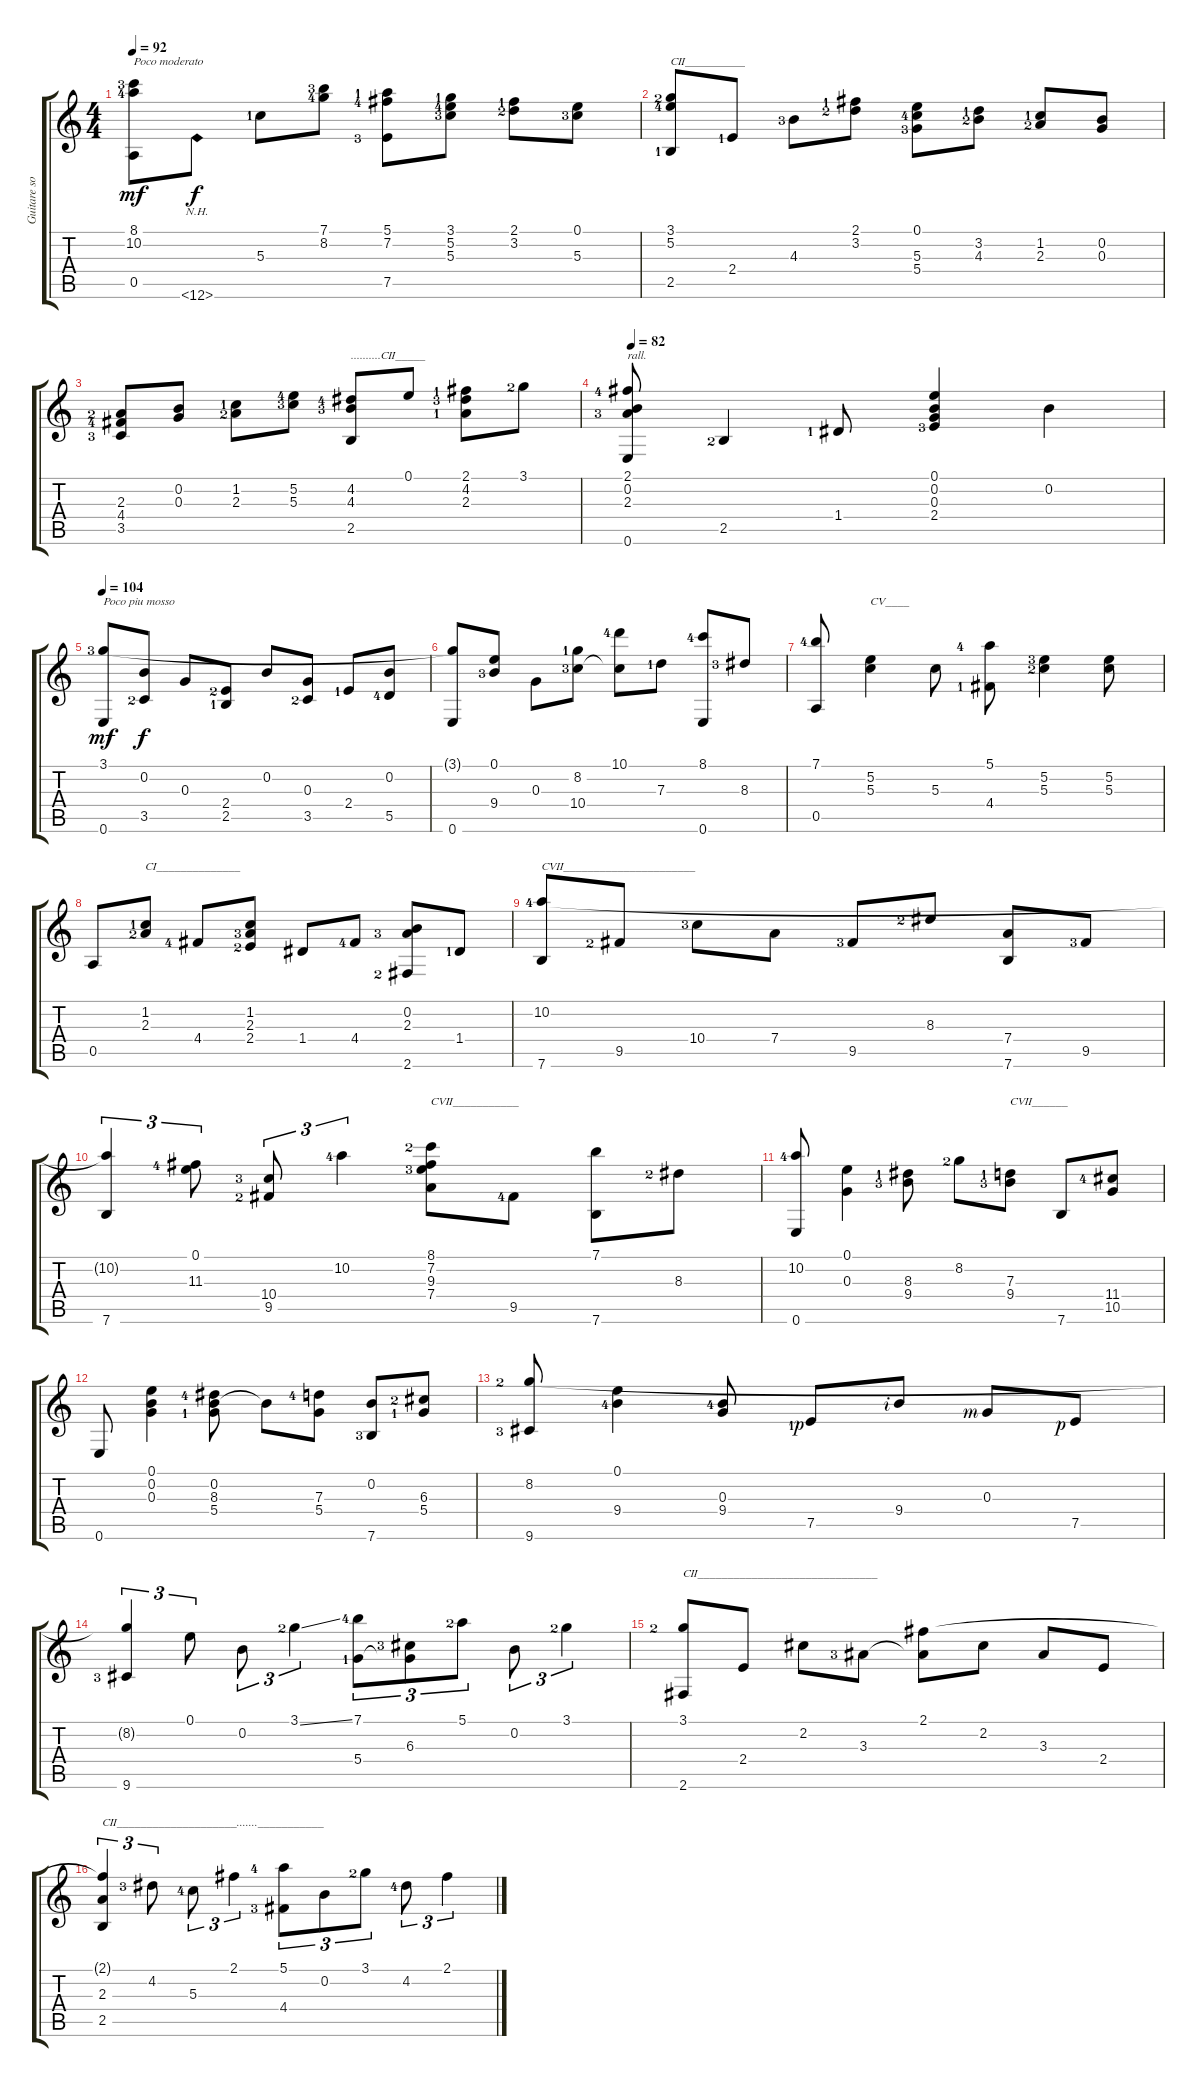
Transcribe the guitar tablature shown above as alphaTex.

\track ("Guitare solo" "Guitare so") {instrument acousticguitarnylon}
\staff {score tabs}
\tuning (E4 B3 G3 D3 A2 E2) {hide}
\ts (4 4)
\tempo 92
\clef g2
\ks c
(8.1{lf 4} 10.2{lf 5} 0.5).8{txt "Poco moderato" dy mf instrument acousticguitarnylon} 12.6{nh}.8{dy f} 5.3{lf 2}.8 (7.1{lf 4} 8.2{lf 5}).8 (5.1{lf 2} 7.2{lf 5} 7.5{lf 4}).8 (3.1{lf 2} 5.2{lf 5} 5.3{lf 4}).8 (2.1{lf 2} 3.2{lf 3}).8 (0.1 5.3{lf 4}).8 |
(3.1{lf 3} 5.2{lf 5} 2.5{lf 2}).8{txt "CII__________"} 2.4{lf 2}.8 4.3{lf 4}.8 (2.1{lf 2} 3.2{lf 3}).8 (0.1 5.3{lf 5} 5.4{lf 4}).8 (3.2{lf 2} 4.3{lf 3}).8 (1.2{lf 2} 2.3{lf 3}).8 (0.2 0.3).8 |
(2.3{lf 3} 4.4{lf 5} 3.5{lf 4}).8 (0.2 0.3).8 (1.2{lf 2} 2.3{lf 3}).8 (5.2{lf 5} 5.3{lf 4}).8 (4.2{lf 5} 4.3{lf 4} 2.5).8{txt "..........CII_____"} 0.1.8 (2.1{lf 2} 4.2{lf 4} 2.3{lf 2}).8 3.1{lf 3}.8 |
\tempo 82
(2.1{lf 5} 0.2 2.3{lf 4} 0.6).8{txt "rall."} 2.5{lf 3}.4 1.4{lf 2}.8 (0.1 0.2 0.3 2.4{lf 4}).4 0.2.4 |
\tempo 104
(3.1{lf 4} 0.6).8{txt "Poco piu mosso" dy mf} (0.2 3.5{lf 3}).8{dy f} 0.3.8 (2.4{lf 3} 2.5{lf 2}).8 0.2.8 (0.3 3.5{lf 3}).8 2.4{lf 2}.8 (0.2 5.5{lf 5}).8 |
(3.1{t} 0.6).8 (0.1 9.4{lf 4}).8 0.3.8 (8.2{lf 2} 10.4{lf 4}).8 (10.1{lf 5} 10.4{t}).8 7.3{lf 2}.8 (8.1{lf 5} 0.6).8 8.3{lf 4}.8 |
(7.1{lf 5} 0.5).8 (5.2 5.3).4{txt "CV____"} 5.3.8 (5.1{lf 5} 4.4{lf 2}).8 (5.2{lf 4} 5.3{lf 3}).4 (5.2 5.3).8 |
0.5.8 (1.2{lf 2} 2.3{lf 3}).8{txt "CI______________"} 4.4{lf 5}.8 (1.2 2.3{lf 4} 2.4{lf 3}).8 1.4.8 4.4{lf 5}.8 (0.2 2.3{lf 4} 2.6{lf 3}).8 1.4{lf 2}.8 |
(10.2{lf 5} 7.6).8{txt "CVII______________________"} 9.5{lf 3}.8 10.4{lf 4}.8 7.4.8 9.5{lf 4}.8 8.3{lf 3}.8 (7.4 7.6).8 9.5{lf 4}.8 |
(10.2{t} 7.6).4{tu (3 2)} (0.1 11.3{lf 5}).8{tu (3 2)} (10.4{lf 4} 9.5{lf 3}).8{tu (3 2)} 10.2{lf 5}.4{tu (3 2)} (8.1{lf 3} 7.2 9.3{lf 4} 7.4).8{txt "CVII___________"} 9.5{lf 5}.8 (7.1 7.6).8 8.3{lf 3}.8 |
(10.2{lf 5} 0.6).8 (0.1 0.3).4 (8.3{lf 2} 9.4{lf 4}).8 8.2{lf 3}.8 (7.3{lf 2} 9.4{lf 4}).8{txt "CVII______"} 7.6.8 (11.4{lf 5} 10.5).8 |
0.6.8 (0.1 0.2 0.3).4 (0.2 8.3{lf 5} 5.4{lf 2}).8 0.2{t}.8 (7.3{lf 5} 5.4).8 (0.2 7.6{lf 4}).8 (6.3{lf 3} 5.4{lf 2}).8 |
(8.2{lf 3} 9.6{lf 4}).8 (0.1 9.4{lf 5}).4 (0.3 9.4{lf 5}).8 7.5{lf 2 rf 1}.8 9.4{rf 2}.8 0.3{rf 3}.8 7.5{rf 1}.8 |
(8.2{t} 9.6{lf 4}).4{tu (3 2)} 0.1.8{tu (3 2)} 0.2.8{tu (3 2)} 3.1{ss lf 3}.4{tu (3 2)} (7.1{lf 5} 5.4{lf 2}).8{tu (3 2)} (6.3{lf 4} 5.4{t}).8{tu (3 2)} 5.1{lf 3}.8{tu (3 2)} 0.2.8{tu (3 2)} 3.1{lf 3}.4{tu (3 2)} |
(3.1{lf 3} 2.6).8{txt "CII______________________________"} 2.4.8 2.2.8 3.3{lf 4}.8 (2.1 3.3{t}).8 2.2.8 3.3.8 2.4.8 |
(2.1{t} 2.3 2.5).4{tu (3 2) txt "CII____________________.......___________"} 4.2{lf 4}.8{tu (3 2)} 5.3{lf 5}.8{tu (3 2)} 2.1.4{tu (3 2)} (5.1{lf 5} 4.4{lf 4}).8{tu (3 2)} 0.2.8{tu (3 2)} 3.1{lf 3}.8{tu (3 2)} 4.2{lf 5}.8{tu (3 2)} 2.1.4{tu (3 2)}
